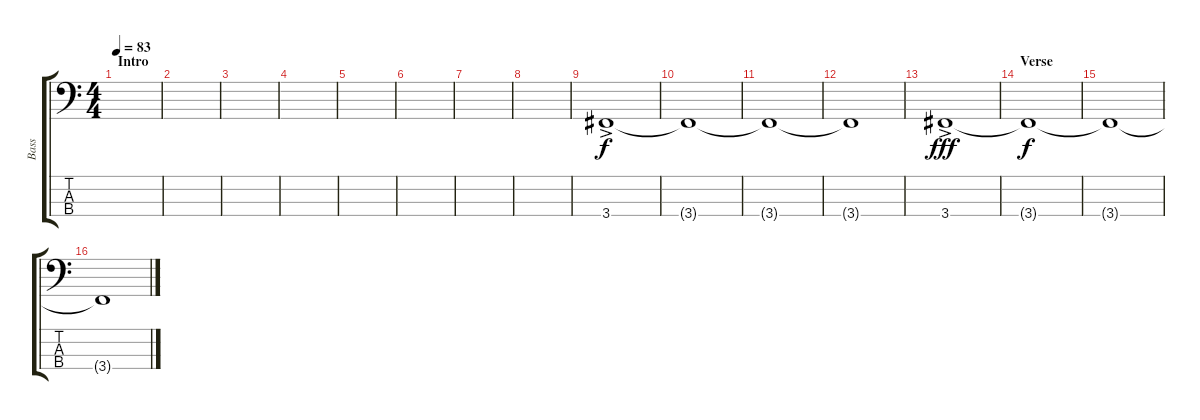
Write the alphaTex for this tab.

\track ("Bass" "Bass") {instrument synthbass2}
\staff {score tabs}
\tuning (Gb2 Db2 Ab1 Eb1) {hide}
\ts (4 4)
\section ("" "Intro")
\tempo 83
\clef f4
\ks c
|
|
|
|
|
|
|
|
3.4{ac}.1 |
3.4{t}.1{dy f} |
3.4{t}.1 |
3.4{t}.1 |
3.4{ac}.1{dy fff} |
\section ("" "Verse")
3.4{t}.1{dy f} |
3.4{t}.1 |
3.4{t}.1
